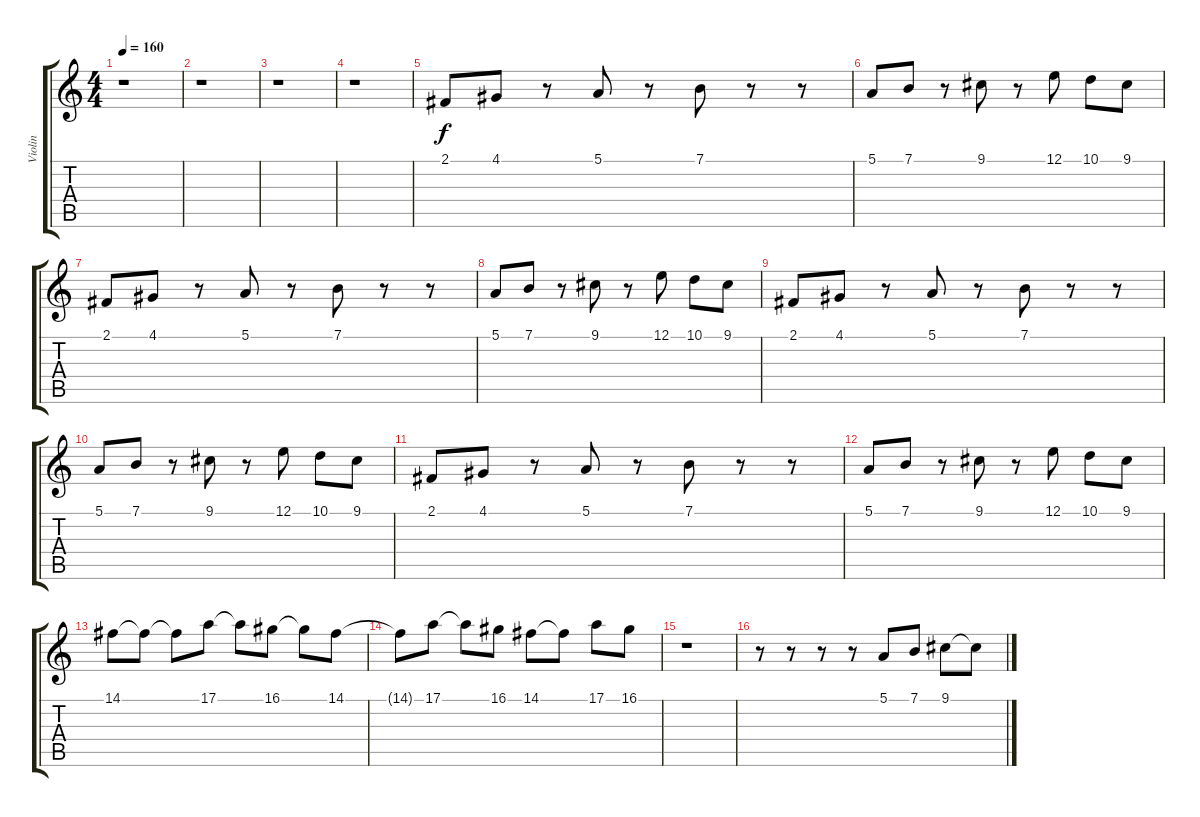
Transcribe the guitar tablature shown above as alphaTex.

\track ("Violin" "Violin") {instrument violin}
\staff {score tabs}
\tuning (E4 B3 G3 D3 A2 E2) {hide}
\ts (4 4)
\tempo 160
\clef g2
\ks c
r.1{dy f} |
r.1 |
r.1 |
r.1 |
2.1.8 4.1.8 r.8 5.1.8 r.8 7.1.8 r.8 r.8 |
5.1.8 7.1.8 r.8 9.1.8 r.8 12.1.8 10.1.8 9.1.8 |
2.1.8 4.1.8 r.8 5.1.8 r.8 7.1.8 r.8 r.8 |
5.1.8 7.1.8 r.8 9.1.8 r.8 12.1.8 10.1.8 9.1.8 |
2.1.8 4.1.8 r.8 5.1.8 r.8 7.1.8 r.8 r.8 |
5.1.8 7.1.8 r.8 9.1.8 r.8 12.1.8 10.1.8 9.1.8 |
2.1.8 4.1.8 r.8 5.1.8 r.8 7.1.8 r.8 r.8 |
5.1.8 7.1.8 r.8 9.1.8 r.8 12.1.8 10.1.8 9.1.8 |
14.1.8 14.1{t}.8 14.1{t}.8 17.1.8 17.1{t}.8 16.1.8 16.1{t}.8 14.1.8 |
14.1{t}.8 17.1.8 17.1{t}.8 16.1.8 14.1.8 14.1{t}.8 17.1.8 16.1.8 |
r.1 |
r.8 r.8 r.8 r.8 5.1.8 7.1.8 9.1.8 9.1{t}.8
